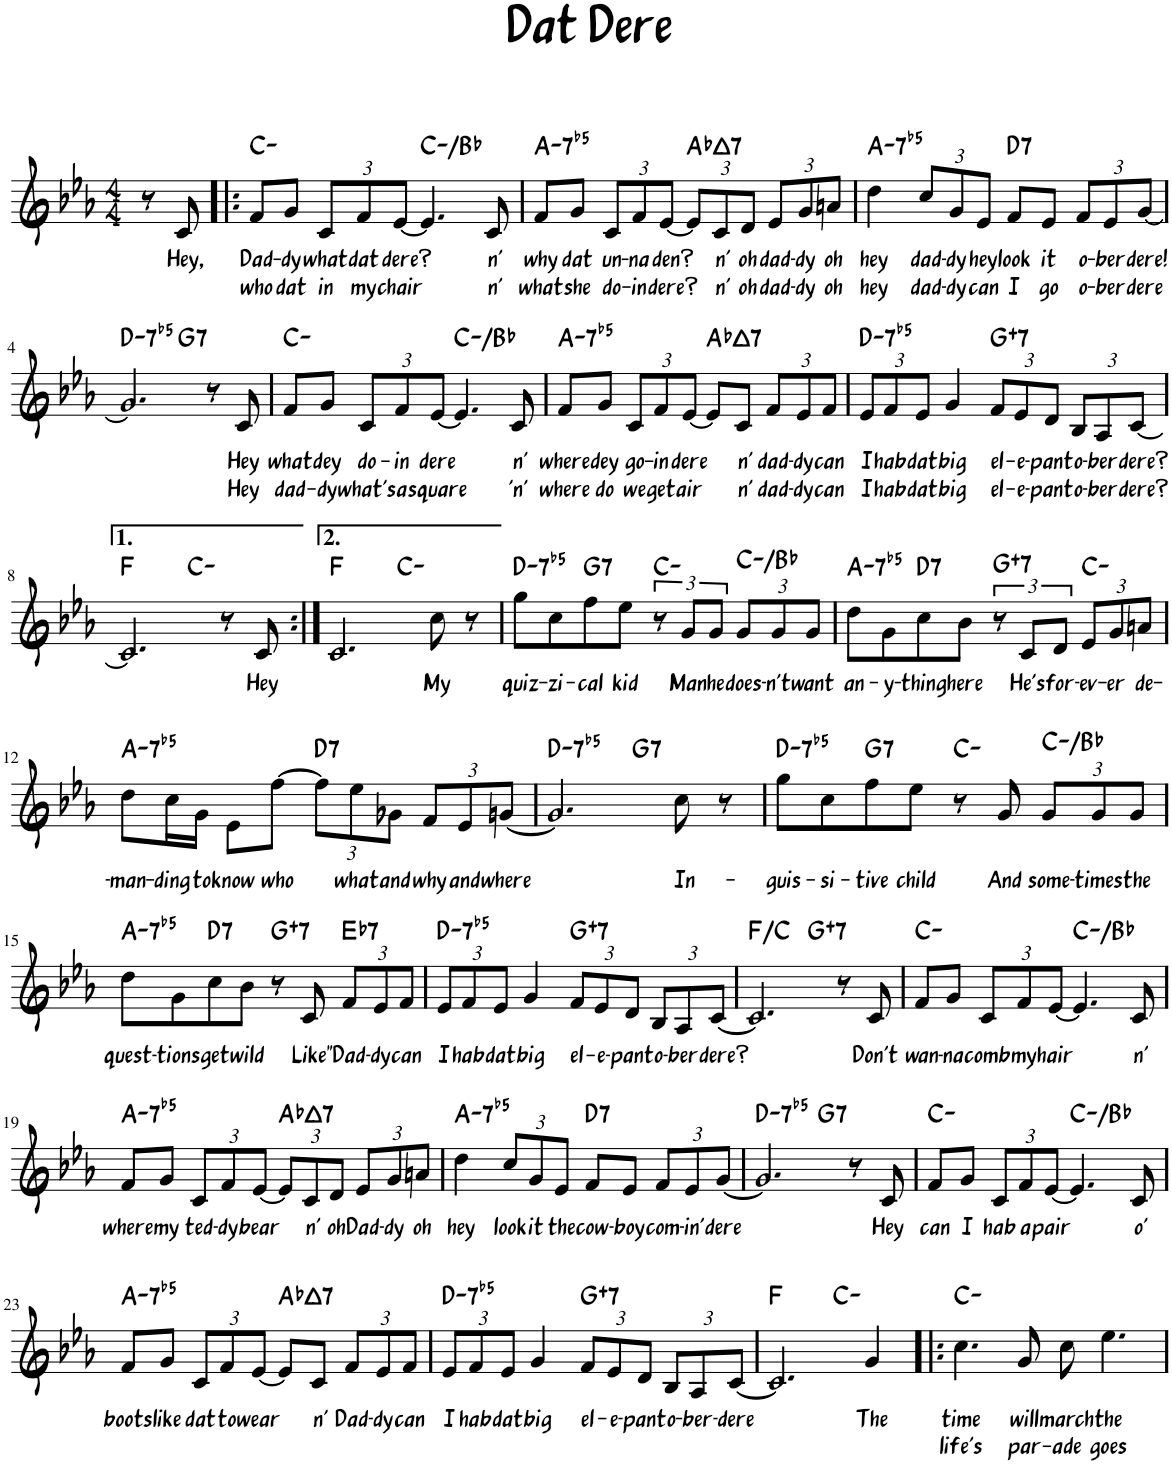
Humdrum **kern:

**kern	**text	**text	**harte
*part1	*part1	*part1	*part1
*staff1	*staff1	*staff1	*
*I"Piano	*	*	*
*I'Pno.	*	*	*
*clefG2	*	*	*
*k[b-e-a-]	*	*	*
*M4/4	*	*	*
=	=	=	=
8r	.	.	.
!	!LO:LY:b	!	!
8c/	Hey,	.	.
=1!|:	=1!|:	=1!|:	=1!|:
!	!LO:LY:b	!LO:LY:b	!
8f/L	Dad-	who	C:min
!	!LO:LY:b	!LO:LY:b	!
8g/J	-dy	dat	.
*Xbrackettup	*	*	*
!	!LO:LY:b	!LO:LY:b	!
12c/L	what	in	.
!	!LO:LY:b	!LO:LY:b	!
12f/	dat	my	.
!	!LO:LY:b	!LO:LY:b	!
[12e-/J	dere?	chair	.
4.e-/]	.	.	C:min/b7
!	!LO:LY:b	!LO:LY:b	!
8c/	n'	n'	.
=2	=2	=2	=2
!	!LO:LY:b	!LO:LY:b	!LO:H:kt=-7b5
8f/L	why	what	A:hdim7
!	!LO:LY:b	!LO:LY:b	!
8g/J	dat	she	.
!	!LO:LY:b	!LO:LY:b	!
12c/L	un-	do-	.
!	!LO:LY:b	!LO:LY:b	!
12f/	-na	-in	.
!	!LO:LY:b	!LO:LY:b	!
[12e-/J	den?	dere?	.
!	!	!	!LO:H:kt=7
12e-/L]	.	.	Ab:maj7
!	!LO:LY:b	!LO:LY:b	!
12c/	n'	n'	.
!	!LO:LY:b	!LO:LY:b	!
12d/J	oh	oh	.
!	!LO:LY:b	!LO:LY:b	!
12e-/L	dad-	dad-	.
!	!LO:LY:b	!LO:LY:b	!
12g/	-dy	-dy	.
!	!LO:LY:b	!LO:LY:b	!
12an/J	oh	oh	.
=3	=3	=3	=3
!	!LO:LY:b	!LO:LY:b	!LO:H:kt=-7b5
4dd\	hey	hey	A:hdim7
!	!LO:LY:b	!LO:LY:b	!
12cc/L	dad-	dad-	.
!	!LO:LY:b	!LO:LY:b	!
12g/	-dy	-dy	.
!	!LO:LY:b	!LO:LY:b	!
12e-/J	hey	can	.
!	!LO:LY:b	!LO:LY:b	!LO:H:kt=7
8f/L	look	I	D:7
!	!LO:LY:b	!LO:LY:b	!
8e-/J	it	go	.
!	!LO:LY:b	!LO:LY:b	!
12f/L	o-	o-	.
!	!LO:LY:b	!LO:LY:b	!
12e-/	-ber	-ber	.
!	!LO:LY:b	!LO:LY:b	!
[12g/J	dere!	dere	.
!!LO:LB:g=z
=4	=4	=4	=4
!	!	!	!LO:H:kt=-7b5
*^	*	*	*
2.g/]	2ryy	.	.	D:hdim7
!	!	!	!	!LO:H:kt=7
.	2ryy	.	.	G:7
8r	.	.	.	.
!	!	!LO:LY:b	!LO:LY:b	!
8c/	.	Hey	Hey	.
=5	=5	=5	=5	=5
!	!	!LO:LY:b	!LO:LY:b	!
*v	*v	*	*	*
8f/L	what	dad-	C:min
!	!LO:LY:b	!LO:LY:b	!
8g/J	dey	-dy	.
!	!LO:LY:b	!LO:LY:b	!
12c/L	do-	what's	.
!	!LO:LY:b	!LO:LY:b	!
12f/	-in	a	.
!	!LO:LY:b	!LO:LY:b	!
[12e-/J	dere	square	.
4.e-/]	.	.	C:min/b7
!	!LO:LY:b	!LO:LY:b	!
8c/	n'	'n'	.
=6	=6	=6	=6
!	!LO:LY:b	!LO:LY:b	!LO:H:kt=-7b5
8f/L	where	where	A:hdim7
!	!LO:LY:b	!LO:LY:b	!
8g/J	dey	do	.
!	!LO:LY:b	!LO:LY:b	!
12c/L	go-	we	.
!	!LO:LY:b	!LO:LY:b	!
12f/	-in	get	.
!	!LO:LY:b	!LO:LY:b	!
[12e-/J	dere	air	.
!	!	!	!LO:H:kt=7
8e-/L]	.	.	Ab:maj7
!	!LO:LY:b	!LO:LY:b	!
8c/J	n'	n'	.
!	!LO:LY:b	!LO:LY:b	!
12f/L	dad-	dad-	.
!	!LO:LY:b	!LO:LY:b	!
12e-/	-dy	-dy	.
!	!LO:LY:b	!LO:LY:b	!
12f/J	can	can	.
=7	=7	=7	=7
!	!LO:LY:b	!LO:LY:b	!LO:H:kt=-7b5
12e-/L	I	I	D:hdim7
!	!LO:LY:b	!LO:LY:b	!
12f/	hab	hab	.
!	!LO:LY:b	!LO:LY:b	!
12e-/J	dat	dat	.
!	!LO:LY:b	!LO:LY:b	!
4g/	big	big	.
!	!LO:LY:b	!LO:LY:b	!LO:H:kt=7
12f/L	el-	el-	G:aug(b7)
!	!LO:LY:b	!LO:LY:b	!
12e-/	-e-	-e-	.
!	!LO:LY:b	!LO:LY:b	!
12d/J	-pant	-pant	.
!	!LO:LY:b	!LO:LY:b	!
12B-/L	o-	o-	.
!	!LO:LY:b	!LO:LY:b	!
12A-/	-ber	-ber	.
!	!LO:LY:b	!LO:LY:b	!
[12c/J	dere?	dere?	.
!!LO:LB:g=z
=8	=8	=8	=8
*^	*	*	*
2.c/]	2ryy	.	.	F:maj
.	2ryy	.	.	C:min
8r	.	.	.	.
!	!	!LO:LY:b	!	!
8c/	.	Hey	.	.
=9:|!	=9:|!	=9:|!	=9:|!	=9:|!
2.c/	2ryy	.	.	F:maj
.	2ryy	.	.	C:min
!	!	!LO:LY:b	!	!
8cc\	.	My	.	.
8r	.	.	.	.
=10	=10	=10	=10	=10
!	!	!LO:LY:b	!	!LO:H:kt=-7b5
*v	*v	*	*	*
8gg\L	quiz-	.	D:hdim7
!	!LO:LY:b	!	!
8cc\	-zi-	.	.
!	!LO:LY:b	!	!LO:H:kt=7
8ff\	-cal	.	G:7
!	!LO:LY:b	!	!
8ee-\J	kid	.	.
*brackettup	*	*	*
12r	.	.	C:min
!	!LO:LY:b	!	!
12g/L	Man	.	.
!	!LO:LY:b	!	!
12g/J	he	.	.
*Xbrackettup	*	*	*
!	!LO:LY:b	!	!
12g/L	does-	.	C:min/b7
!	!LO:LY:b	!	!
12g/	-n't	.	.
!	!LO:LY:b	!	!
12g/J	want	.	.
=11	=11	=11	=11
!	!LO:LY:b	!	!LO:H:kt=-7b5
8dd\L	an-	.	A:hdim7
!	!LO:LY:b	!	!
8g\	-y-	.	.
!	!LO:LY:b	!	!LO:H:kt=7
8cc\	-thing	.	D:7
!	!LO:LY:b	!	!
8b-\J	here	.	.
*brackettup	*	*	*
!	!	!	!LO:H:kt=7
12r	.	.	G:aug(b7)
!	!LO:LY:b	!	!
12c/L	He's	.	.
!	!LO:LY:b	!	!
12d/J	for-	.	.
*Xbrackettup	*	*	*
!	!LO:LY:b	!	!
12e-/L	-ev-	.	C:min
!	!LO:LY:b	!	!
12g/	-er	.	.
!	!LO:LY:b	!	!
12an/J	de-	.	.
!!LO:LB:g=z
=12	=12	=12	=12
!	!LO:LY:b	!	!LO:H:kt=-7b5
8dd\L	-man-	.	A:hdim7
!	!LO:LY:b	!	!
16cc\L	-ding	.	.
!	!LO:LY:b	!	!
16g\JJ	to	.	.
!	!LO:LY:b	!	!
8e-\L	know	.	.
!	!LO:LY:b	!	!
[8ff\J	who	.	.
!	!	!	!LO:H:kt=7
12ff\L]	.	.	D:7
!	!LO:LY:b	!	!
12ee-\	what	.	.
!	!LO:LY:b	!	!
12g-X\J	and	.	.
!	!LO:LY:b	!	!
12f/L	why	.	.
!	!LO:LY:b	!	!
12e-/	and	.	.
!	!LO:LY:b	!	!
[12gn/J	where	.	.
=13	=13	=13	=13
!	!	!	!LO:H:kt=-7b5
*^	*	*	*
2.g/]	2ryy	.	.	D:hdim7
!	!	!	!	!LO:H:kt=7
.	2ryy	.	.	G:7
!	!	!LO:LY:b	!	!
8cc\	.	In-	.	.
8r	.	.	.	.
=14	=14	=14	=14	=14
!	!	!LO:LY:b	!	!LO:H:kt=-7b5
*v	*v	*	*	*
8gg\L	-guis-	.	D:hdim7
!	!LO:LY:b	!	!
8cc\	-si-	.	.
!	!LO:LY:b	!	!LO:H:kt=7
8ff\	-tive	.	G:7
!	!LO:LY:b	!	!
8ee-\J	child	.	.
8r	.	.	C:min
!	!LO:LY:b	!	!
8g/	And	.	.
!	!LO:LY:b	!	!
12g/L	some-	.	C:min/b7
!	!LO:LY:b	!	!
12g/	-times	.	.
!	!LO:LY:b	!	!
12g/J	the	.	.
!!LO:LB:g=z
=15	=15	=15	=15
!	!LO:LY:b	!	!LO:H:kt=-7b5
8dd\L	quest-	.	A:hdim7
!	!LO:LY:b	!	!
8g\	-tions	.	.
!	!LO:LY:b	!	!LO:H:kt=7
8cc\	get	.	D:7
!	!LO:LY:b	!	!
8b-\J	wild	.	.
!	!	!	!LO:H:kt=7
8r	.	.	G:aug(b7)
!	!LO:LY:b	!	!
8c/	Like	.	.
!	!LO:LY:b	!	!LO:H:kt=7
12f/L	"Dad-	.	Eb:7
!	!LO:LY:b	!	!
12e-/	-dy	.	.
!	!LO:LY:b	!	!
12f/J	can	.	.
=16	=16	=16	=16
!	!LO:LY:b	!	!LO:H:kt=-7b5
12e-/L	I	.	D:hdim7
!	!LO:LY:b	!	!
12f/	hab	.	.
!	!LO:LY:b	!	!
12e-/J	dat	.	.
!	!LO:LY:b	!	!
4g/	big	.	.
!	!LO:LY:b	!	!LO:H:kt=7
12f/L	el-	.	G:aug(b7)
!	!LO:LY:b	!	!
12e-/	-e-	.	.
!	!LO:LY:b	!	!
12d/J	-pant	.	.
!	!LO:LY:b	!	!
12B-/L	o-	.	.
!	!LO:LY:b	!	!
12A-/	-ber	.	.
!	!LO:LY:b	!	!
[12c/J	dere?	.	.
=17	=17	=17	=17
*^	*	*	*
2.c/]	2ryy	.	.	F:maj/5
!	!	!	!	!LO:H:kt=7
.	2ryy	.	.	G:aug(b7)
8r	.	.	.	.
!	!	!LO:LY:b	!	!
8c/	.	Don't	.	.
=18	=18	=18	=18	=18
!	!	!LO:LY:b	!	!
*v	*v	*	*	*
8f/L	wan-	.	C:min
!	!LO:LY:b	!	!
8g/J	-na	.	.
!	!LO:LY:b	!	!
12c/L	comb	.	.
!	!LO:LY:b	!	!
12f/	my	.	.
!	!LO:LY:b	!	!
[12e-/J	hair	.	.
4.e-/]	.	.	C:min/b7
!	!LO:LY:b	!	!
8c/	n'	.	.
!!LO:LB:g=z
=19	=19	=19	=19
!	!LO:LY:b	!	!LO:H:kt=-7b5
8f/L	where	.	A:hdim7
!	!LO:LY:b	!	!
8g/J	my	.	.
!	!LO:LY:b	!	!
12c/L	ted-	.	.
!	!LO:LY:b	!	!
12f/	-dy	.	.
!	!LO:LY:b	!	!
[12e-/J	bear	.	.
!	!	!	!LO:H:kt=7
12e-/L]	.	.	Ab:maj7
!	!LO:LY:b	!	!
12c/	n'	.	.
!	!LO:LY:b	!	!
12d/J	oh	.	.
!	!LO:LY:b	!	!
12e-/L	Dad-	.	.
!	!LO:LY:b	!	!
12g/	-dy	.	.
!	!LO:LY:b	!	!
12an/J	oh	.	.
=20	=20	=20	=20
!	!LO:LY:b	!	!LO:H:kt=-7b5
4dd\	hey	.	A:hdim7
!	!LO:LY:b	!	!
12cc/L	look	.	.
!	!LO:LY:b	!	!
12g/	it	.	.
!	!LO:LY:b	!	!
12e-/J	the	.	.
!	!LO:LY:b	!	!LO:H:kt=7
8f/L	cow-	.	D:7
!	!LO:LY:b	!	!
8e-/J	-boy	.	.
!	!LO:LY:b	!	!
12f/L	com-	.	.
!	!LO:LY:b	!	!
12e-/	-in'	.	.
!	!LO:LY:b	!	!
[12g/J	dere	.	.
=21	=21	=21	=21
!	!	!	!LO:H:kt=-7b5
*^	*	*	*
2.g/]	2ryy	.	.	D:hdim7
!	!	!	!	!LO:H:kt=7
.	2ryy	.	.	G:7
8r	.	.	.	.
!	!	!LO:LY:b	!	!
8c/	.	Hey	.	.
=22	=22	=22	=22	=22
!	!	!LO:LY:b	!	!
*v	*v	*	*	*
8f/L	can	.	C:min
!	!LO:LY:b	!	!
8g/J	I	.	.
!	!LO:LY:b	!	!
12c/L	hab	.	.
!	!LO:LY:b	!	!
12f/	a	.	.
!	!LO:LY:b	!	!
[12e-/J	pair	.	.
4.e-/]	.	.	C:min/b7
!	!LO:LY:b	!	!
8c/	o'	.	.
!!LO:LB:g=z
=23	=23	=23	=23
!	!LO:LY:b	!	!LO:H:kt=-7b5
8f/L	boots	.	A:hdim7
!	!LO:LY:b	!	!
8g/J	like	.	.
!	!LO:LY:b	!	!
12c/L	dat	.	.
!	!LO:LY:b	!	!
12f/	to	.	.
!	!LO:LY:b	!	!
[12e-/J	wear	.	.
!	!	!	!LO:H:kt=7
8e-/L]	.	.	Ab:maj7
!	!LO:LY:b	!	!
8c/J	n'	.	.
!	!LO:LY:b	!	!
12f/L	Dad-	.	.
!	!LO:LY:b	!	!
12e-/	-dy	.	.
!	!LO:LY:b	!	!
12f/J	can	.	.
=24	=24	=24	=24
!	!LO:LY:b	!	!LO:H:kt=-7b5
12e-/L	I	.	D:hdim7
!	!LO:LY:b	!	!
12f/	hab	.	.
!	!LO:LY:b	!	!
12e-/J	dat	.	.
!	!LO:LY:b	!	!
4g/	big	.	.
!	!LO:LY:b	!	!LO:H:kt=7
12f/L	el-	.	G:aug(b7)
!	!LO:LY:b	!	!
12e-/	-e-	.	.
!	!LO:LY:b	!	!
12d/J	-pant	.	.
!	!LO:LY:b	!	!
12B-/L	o-	.	.
!	!LO:LY:b	!	!
12A-/	-ber-	.	.
!	!LO:LY:b	!	!
[12c/J	-dere	.	.
=25	=25	=25	=25
*^	*	*	*
2.c/]	2ryy	.	.	F:maj
.	2ryy	.	.	C:min
!	!	!LO:LY:b	!	!
4g/	.	The	.	.
=26!|:	=26!|:	=26!|:	=26!|:	=26!|:
!	!	!LO:LY:b	!LO:LY:b	!
*v	*v	*	*	*
4.cc\	time	life's	C:min
!	!LO:LY:b	!LO:LY:b	!
8g/	will	par-	.
!	!LO:LY:b	!LO:LY:b	!
8cc\	march	-ade	.
!	!LO:LY:b	!LO:LY:b	!
4.ee-\	the	goes	.
=	=	=	=
*-	*-	*-	*-
